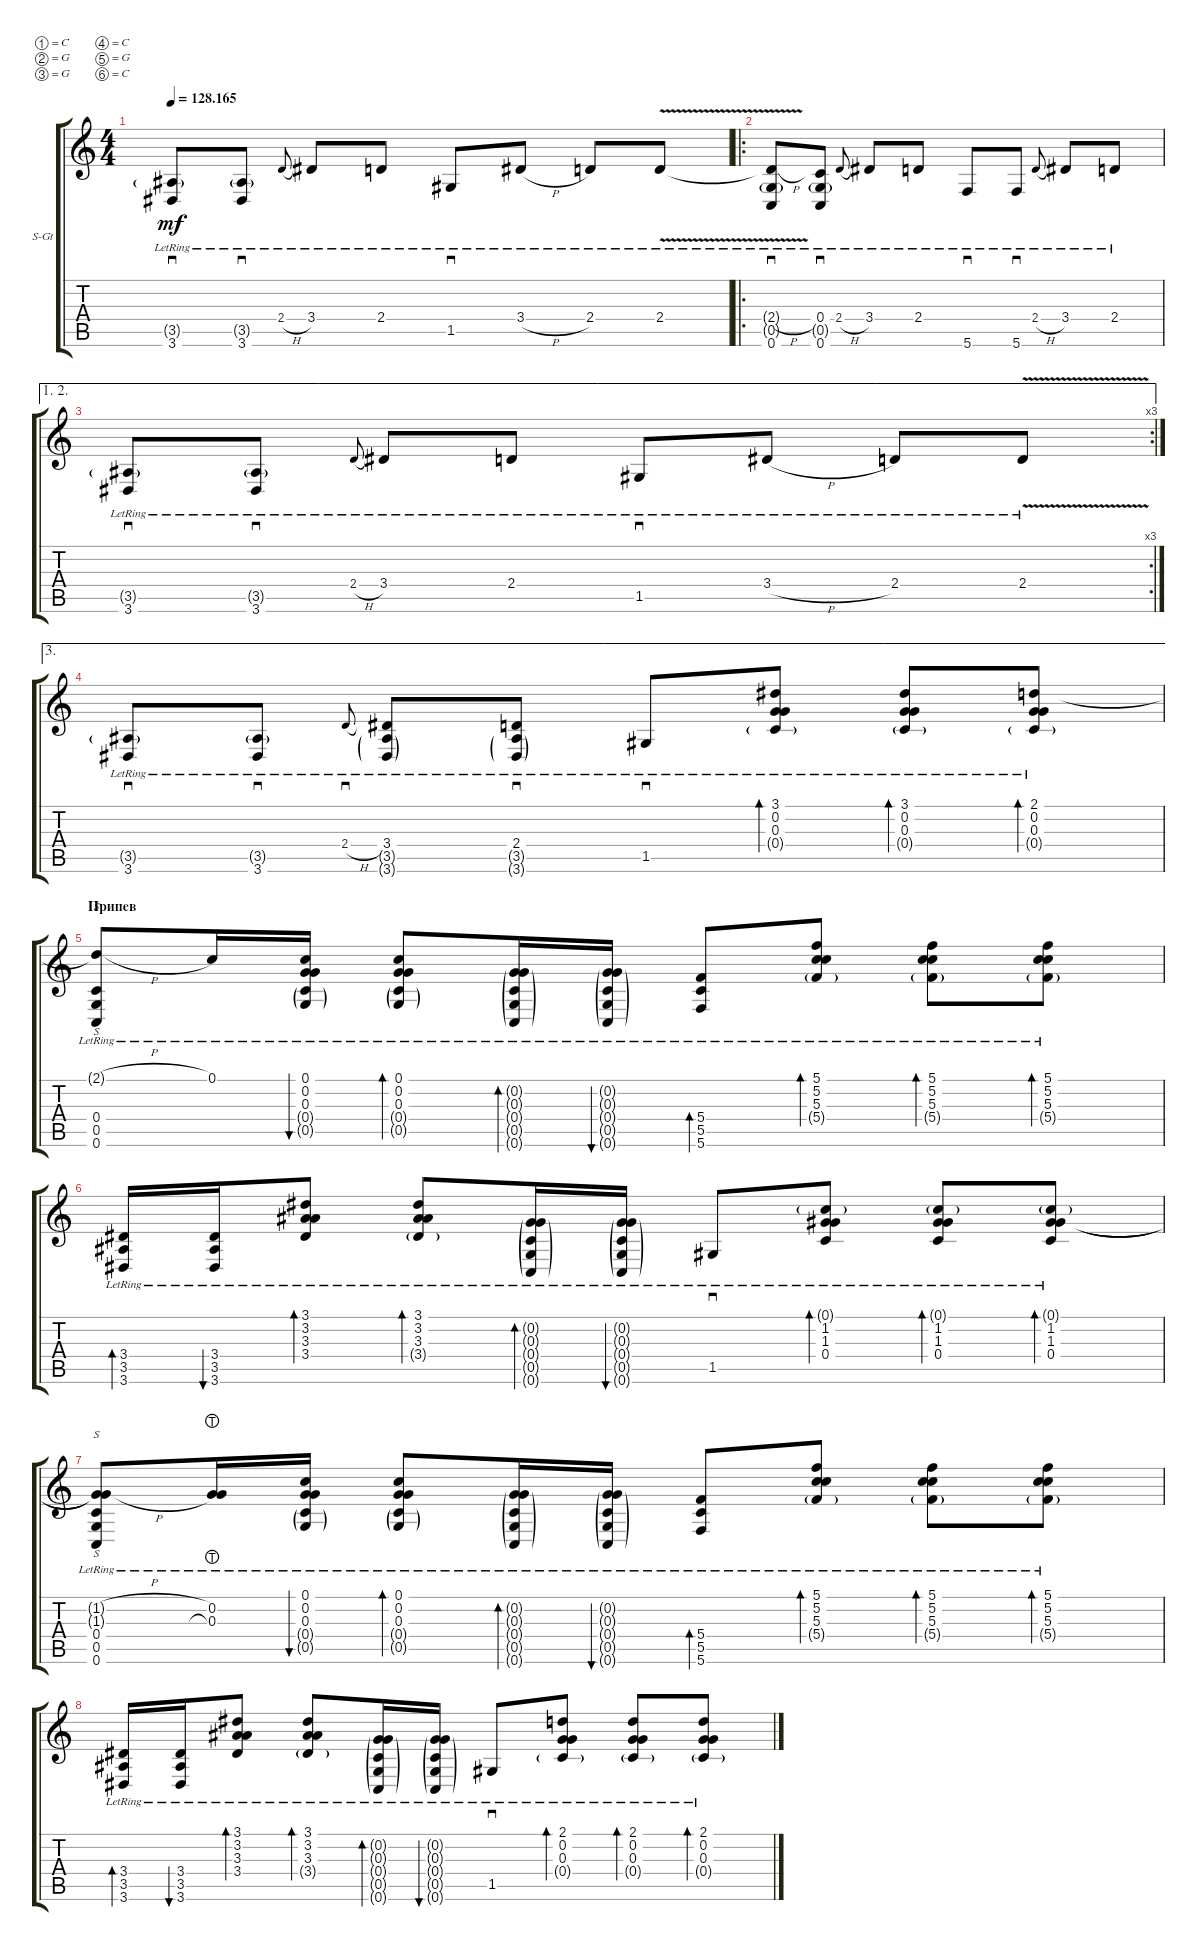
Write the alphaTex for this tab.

\defaultSystemsLayout 4
\bracketExtendMode groupsimilarinstruments
\firstSystemTrackNameOrientation horizontal
\otherSystemsTrackNameOrientation horizontal
\track ("Steel Guitar" "S-Gt") {instrument acousticguitarsteel}
\staff {score tabs}
\tuning (C4 G3 G3 C3 G2 C2)
\ts (4 4)
\tempo
128.165
\accidentals auto
\clef g2
\ottava regular
\simile none
\ks c
(3.6{lr} 3.5{g lr}).8{sd dy mf} (3.6{lr} 3.5{g lr}).8{sd} 2.4{h lr}.8{gr onbeat} 3.4{lr}.8 2.4{lr}.8 1.5{lr}.8{sd} 3.4{h lr}.8 2.4{lr}.8 2.4{v lr}.8 |
\ro
(0.6{lr} 0.5{g lr} 2.4{v h lr t}).8{sd} (0.6{lr} 0.5{g lr} 0.4{lr}).8{sd} 2.4{h lr}.8{gr onbeat} 3.4{lr}.8 2.4{lr}.8 5.6{lr}.8{sd} 5.6{lr}.8{sd} 2.4{h lr}.8{gr onbeat} 3.4{lr}.8 2.4{lr}.8 |
\ae (1 2)
\rc 3
(3.6{lr} 3.5{g lr}).8{sd} (3.6{lr} 3.5{g lr}).8{sd} 2.4{h lr}.8{gr onbeat} 3.4{lr}.8 2.4{lr}.8 1.5{lr}.8{sd} 3.4{h lr}.8 2.4{lr}.8 2.4{v lr}.8 |
\ae 3
(3.6{lr} 3.5{g lr}).8{sd} (3.6{lr} 3.5{g lr}).8{sd} 2.4{h lr}.8{sd gr onbeat} (3.4{lr} 3.6{g} 3.5{g}).8 (2.4{lr} 3.6{g} 3.5{g}).8{sd} 1.5{lr}.8{sd} (3.1{lr} 0.2{lr} 0.3{lr} 0.4{g lr}).8{bd 30} (3.1{lr} 0.2{lr} 0.3{lr} 0.4{g lr}).8{bd 30} (2.1{lr} 0.2{lr} 0.3{lr} 0.4{g lr}).8{bd 30} |
\section ("" "Припев")
(0.6{lr} 0.5{lr} 0.4{lr} 2.1{h lr t}).8{s} 0.1{lr}.16 (0.1{lr} 0.2{lr} 0.3{lr} 0.4{g lr} 0.5{g lr}).16{bu 30} (0.4{g lr} 0.3{lr} 0.2{lr} 0.1{lr} 0.5{g lr}).8{bd 30} (0.6{g lr} 0.5{g lr} 0.4{g lr} 0.3{g lr} 0.2{g lr}).16{bd 30} (0.4{g lr} 0.5{g lr} 0.6{g lr} 0.3{g lr} 0.2{g lr}).16{bu 30} (5.6{lr} 5.5{lr} 5.4{lr}).8{bd 30} (5.1{lr} 5.3{lr} 5.2{lr} 5.4{g lr}).8{bd 30} (5.4{g lr} 5.3{lr} 5.2{lr} 5.1{lr}).8{bd 30} (5.3{lr} 5.2{lr} 5.1{lr} 5.4{g lr}).8{bd 30} |
(3.4{lr} 3.6{lr} 3.5{lr}).16{bd 30} (3.4{lr} 3.5{lr} 3.6{lr}).16{bu 30} (3.1{lr} 3.2{lr} 3.3{lr} 3.4{lr}).8{bd 30} (3.4{g lr} 3.3{lr} 3.2{lr} 3.1{lr}).8{bd 30} (0.6{g lr} 0.5{g lr} 0.4{g lr} 0.3{g lr} 0.2{g lr}).16{bd 30} (0.4{g lr} 0.5{g lr} 0.6{g lr} 0.3{g lr} 0.2{g lr}).16{bu 30} 1.5{lr}.8{sd} (0.1{g lr} 1.2{lr} 1.3{lr} 0.4{lr}).8{bd 30} (0.1{g lr} 1.2{lr} 1.3{lr} 0.4{lr}).8{bd 30} (0.1{g lr} 1.2{lr} 1.3{lr} 0.4{lr}).8{bd 30} |
(0.6{lr} 0.5{lr} 0.4{lr} 1.3{lr t} 1.2{h lr t}).8{s} (0.2{lr} 0.3{lht lr}).16 (0.1{lr} 0.2{lr} 0.3{lr} 0.4{g lr} 0.5{g lr}).16{bu 30} (0.4{g lr} 0.3{lr} 0.2{lr} 0.1{lr} 0.5{g lr}).8{bd 30} (0.6{g lr} 0.5{g lr} 0.4{g lr} 0.3{g lr} 0.2{g lr}).16{bd 30} (0.4{g lr} 0.5{g lr} 0.6{g lr} 0.3{g lr} 0.2{g lr}).16{bu 30} (5.6{lr} 5.5{lr} 5.4{lr}).8{bd 30} (5.1{lr} 5.3{lr} 5.2{lr} 5.4{g lr}).8{bd 30} (5.4{g lr} 5.3{lr} 5.2{lr} 5.1{lr}).8{bd 30} (5.3{lr} 5.2{lr} 5.1{lr} 5.4{g lr}).8{bd 30} |
(3.4{lr} 3.6{lr} 3.5{lr}).16{bd 30} (3.4{lr} 3.5{lr} 3.6{lr}).16{bu 30} (3.1{lr} 3.2{lr} 3.3{lr} 3.4{lr}).8{bd 30} (3.4{g lr} 3.3{lr} 3.2{lr} 3.1{lr}).8{bd 30} (0.6{g lr} 0.5{g lr} 0.4{g lr} 0.3{g lr} 0.2{g lr}).16{bd 30} (0.4{g lr} 0.5{g lr} 0.6{g lr} 0.3{g lr} 0.2{g lr}).16{bu 30} 1.5{lr}.8{sd} (2.1{lr} 0.2{lr} 0.3{lr} 0.4{g lr}).8{bd 30} (2.1{lr} 0.2{lr} 0.3{lr} 0.4{g lr}).8{bd 30} (2.1{lr} 0.2{lr} 0.3{lr} 0.4{g lr}).8{bd 30}
